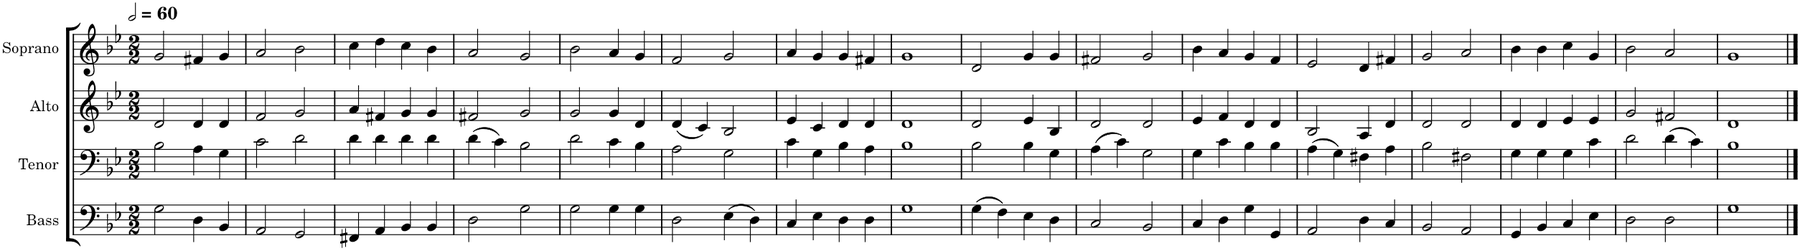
**kern	**kern	**kern	**kern
*part4	*part3	*part2	*part1
*staff4	*staff3	*staff2	*staff1
*I"Bass	*I"Tenor	*I"Alto	*I"Soprano
*I'B.	*I'T.	*I'A.	*I'S.
*clefF4	*clefF4	*clefG2	*clefG2
*k[b-e-]	*k[b-e-]	*k[b-e-]	*k[b-e-]
*M2/2	*M2/2	*M2/2	*M2/2
*MM120	*MM120	*MM120	*MM120
=1	=1	=1	=1
2G\	2B-\	2d/	2g/
4D\	4A\	4d/	4f#X/
4BB-/	4G\	4d/	4g/
=2	=2	=2	=2
2AA/	2c\	2f/	2a/
2GG/	2d\	2g/	2b-\
=3	=3	=3	=3
4FF#X/	4d\	4a/	4cc\
4AA/	4d\	4f#X/	4dd\
4BB-/	4d\	4g/	4cc\
4BB-/	4d\	4g/	4b-\
=4	=4	=4	=4
2D\	(4d\	2f#X/	2a/
.	4c\)	.	.
2G\	2B-\	2g/	2g/
=5	=5	=5	=5
2G\	2d\	2g/	2b-\
4G\	4c\	4g/	4a/
4G\	4B-\	4d/	4g/
=6	=6	=6	=6
2D\	2A\	(4d/	2f/
.	.	4c/)	.
(4E-\	2G\	2B-/	2g/
4D\)	.	.	.
=7	=7	=7	=7
4C/	4c\	4e-/	4a/
4E-\	4G\	4c/	4g/
4D\	4B-\	4d/	4g/
4D\	4A\	4d/	4f#X/
=8	=8	=8	=8
1G	1B-	1d	1g
=9	=9	=9	=9
(4G\	2B-\	2d/	2d/
4F\)	.	.	.
4E-\	4B-\	4e-/	4g/
4D\	4G\	4B-/	4g/
=10	=10	=10	=10
2C/	(4A\	2d/	2f#X/
.	4c\)	.	.
2BB-/	2G\	2d/	2g/
=11	=11	=11	=11
4C/	4G\	4e-/	4b-\
4D\	4c\	4f/	4a/
4G\	4B-\	4d/	4g/
4GG/	4B-\	4d/	4f/
=12	=12	=12	=12
2AA/	(4A\	2B-/	2e-/
.	4G\)	.	.
4D\	4F#X\	4A/	4d/
4C/	4A\	4d/	4f#X/
=13	=13	=13	=13
2BB-/	2B-\	2d/	2g/
2AA/	2F#X\	2d/	2a/
=14	=14	=14	=14
4GG/	4G\	4d/	4b-\
4BB-/	4G\	4d/	4b-\
4C/	4G\	4e-/	4cc\
4E-\	4c\	4e-/	4g/
=15	=15	=15	=15
2D\	2d\	2g/	2b-\
2D\	(4d\	2f#X/	2a/
.	4c\)	.	.
=16	=16	=16	=16
1G	1B-	1d	1g
==	==	==	==
*-	*-	*-	*-
